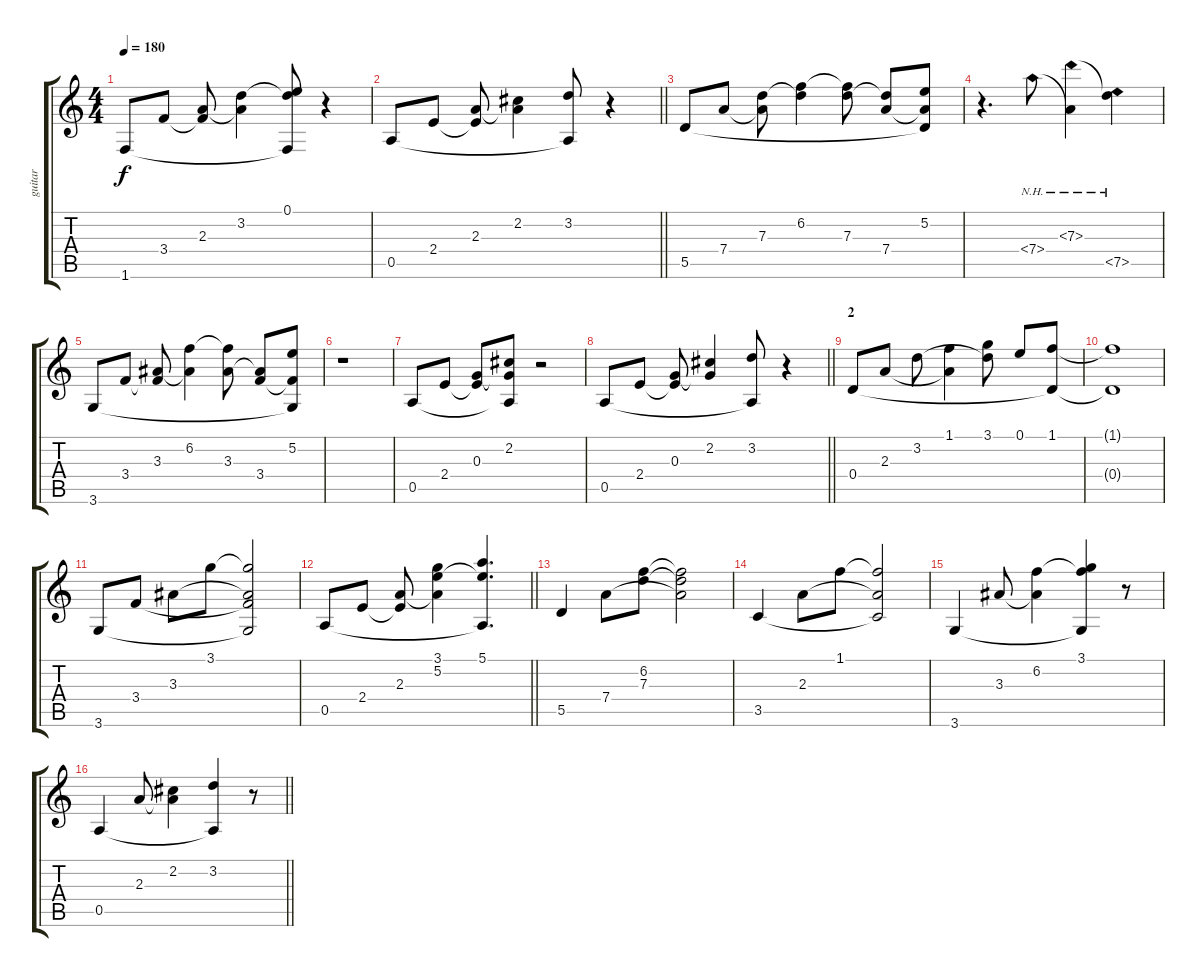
\track ("guitar" "guitar") {instrument acousticguitarsteel}
\staff {score tabs}
\tuning (E4 B3 G3 D3 A2 E2) {hide}
\ts (4 4)
\tempo 180
\clef g2
\ks c
1.6.8{dy f} 3.4.8 (2.3 3.4{t}).8 (3.2 2.3{t}).4 (0.1 3.2{t} 1.6{t}).8 r.4 |
\barLineRight lightlight
0.5.8 2.4.8 (2.3 2.4{t}).8 (2.2 2.3{t}).4 (3.2 0.5{t}).8 r.4 |
5.5.8 7.4.8 (7.3 7.4{t}).8 (6.2 7.3{t}).4 (6.2{t} 7.3).8 (7.3{t} 7.4).8 (5.2 7.4{t} 5.5{t}).8 |
r.4{d} 7.4{nh}.8 (7.3{nh} 7.4{t}).4 (7.3{t} 7.5{nh}).4 |
3.6.8 3.4.8 (3.3 3.4{t}).8 (6.2 3.3{t}).4 (6.2{t} 3.3).8 (3.3{t} 3.4).8 (5.2 3.4{t} 3.6{t}).8 |
r.1 |
0.5.8 2.4.8 (0.3 2.4{t}).8 (2.2 0.3{t} 0.5{t}).8 r.2 |
\barLineRight lightlight
0.5.8 2.4.8 (0.3 2.4{t}).8 (2.2 0.3{t}).4 (3.2 0.5{t}).8 r.4 |
\section ("" "2")
0.4.8 2.3.8 3.2.8 (1.1 2.3{t}).4 (3.1 3.2{t}).8 0.1.8 (1.1 0.4{t}).8 |
(1.1{t} 0.4{t}).1 |
3.6.8 3.4.8 3.3.8 3.1.8 (3.1{t} 3.3{t} 3.4{t} 3.6{t}).2 |
\barLineRight lightlight
0.5.8 2.4.8 (2.3 2.4{t}).8 (3.1 5.2 2.3{t}).4 (5.1 5.2{t} 0.5{t}).4{d} |
5.5.4 7.4.8 (6.2 7.3).8 (6.2{t} 7.3{t} 7.4{t}).2 |
3.5.4 2.3.8 1.1.8 (1.1{t} 2.3{t} 3.5{t}).2 |
3.6.4 3.3.8 (6.2 3.3{t}).4 (3.1 6.2{t} 3.6{t}).4 r.8 |
\barLineRight lightlight
0.5.4 2.3.8 (2.2 2.3{t}).4 (3.2 0.5{t}).4 r.8
